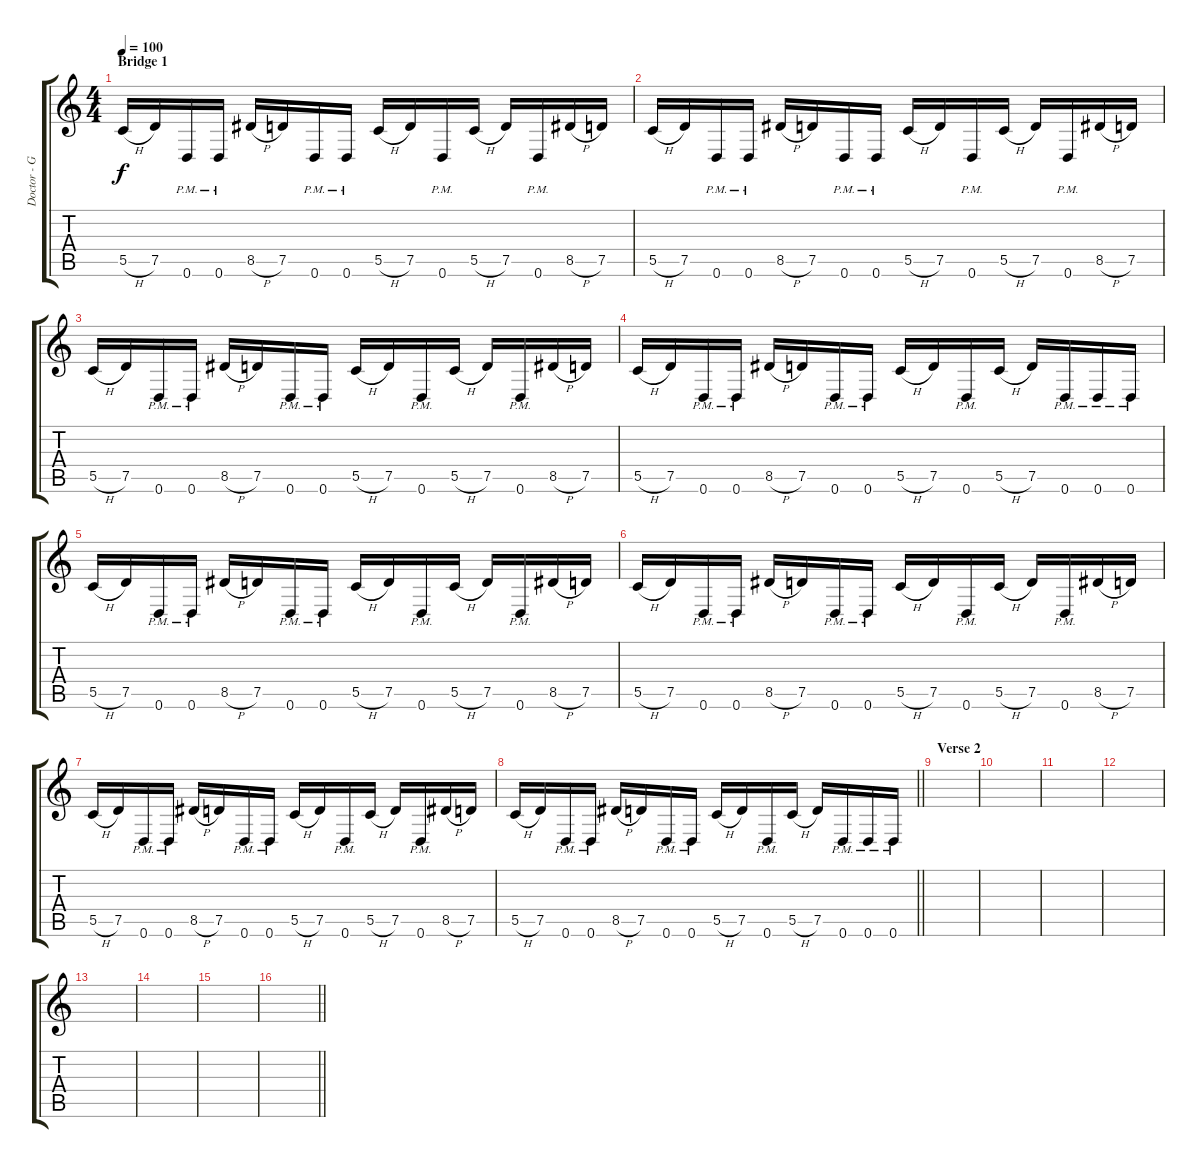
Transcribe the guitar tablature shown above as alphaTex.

\track ("Doctor - Guitar 1" "Doctor - G") {instrument distortionguitar}
\staff {score tabs}
\tuning (D4 A3 F3 C3 G2 D2) {hide}
\ts (4 4)
\section ("" "Bridge 1")
\tempo 100
\clef g2
\ks c
5.5{h}.16{dy f} 7.5.16 0.6{pm}.16 0.6{pm}.16 8.5{h}.16 7.5.16 0.6{pm}.16 0.6{pm}.16 5.5{h}.16 7.5.16 0.6{pm}.16 5.5{h}.16 7.5.16 0.6{pm}.16 8.5{h}.16 7.5.16 |
5.5{h}.16 7.5.16 0.6{pm}.16 0.6{pm}.16 8.5{h}.16 7.5.16 0.6{pm}.16 0.6{pm}.16 5.5{h}.16 7.5.16 0.6{pm}.16 5.5{h}.16 7.5.16 0.6{pm}.16 8.5{h}.16 7.5.16 |
5.5{h}.16 7.5.16 0.6{pm}.16 0.6{pm}.16 8.5{h}.16 7.5.16 0.6{pm}.16 0.6{pm}.16 5.5{h}.16 7.5.16 0.6{pm}.16 5.5{h}.16 7.5.16 0.6{pm}.16 8.5{h}.16 7.5.16 |
5.5{h}.16 7.5.16 0.6{pm}.16 0.6{pm}.16 8.5{h}.16 7.5.16 0.6{pm}.16 0.6{pm}.16 5.5{h}.16 7.5.16 0.6{pm}.16 5.5{h}.16 7.5.16 0.6{pm}.16 0.6{pm}.16 0.6{pm}.16 |
5.5{h}.16 7.5.16 0.6{pm}.16 0.6{pm}.16 8.5{h}.16 7.5.16 0.6{pm}.16 0.6{pm}.16 5.5{h}.16 7.5.16 0.6{pm}.16 5.5{h}.16 7.5.16 0.6{pm}.16 8.5{h}.16 7.5.16 |
5.5{h}.16 7.5.16 0.6{pm}.16 0.6{pm}.16 8.5{h}.16 7.5.16 0.6{pm}.16 0.6{pm}.16 5.5{h}.16 7.5.16 0.6{pm}.16 5.5{h}.16 7.5.16 0.6{pm}.16 8.5{h}.16 7.5.16 |
5.5{h}.16 7.5.16 0.6{pm}.16 0.6{pm}.16 8.5{h}.16 7.5.16 0.6{pm}.16 0.6{pm}.16 5.5{h}.16 7.5.16 0.6{pm}.16 5.5{h}.16 7.5.16 0.6{pm}.16 8.5{h}.16 7.5.16 |
\barLineRight lightlight
5.5{h}.16 7.5.16 0.6{pm}.16 0.6{pm}.16 8.5{h}.16 7.5.16 0.6{pm}.16 0.6{pm}.16 5.5{h}.16 7.5.16 0.6{pm}.16 5.5{h}.16 7.5.16 0.6{pm}.16 0.6{pm}.16 0.6{pm}.16 |
\section ("" "Verse 2")
|
|
|
|
|
|
|
\barLineRight lightlight
